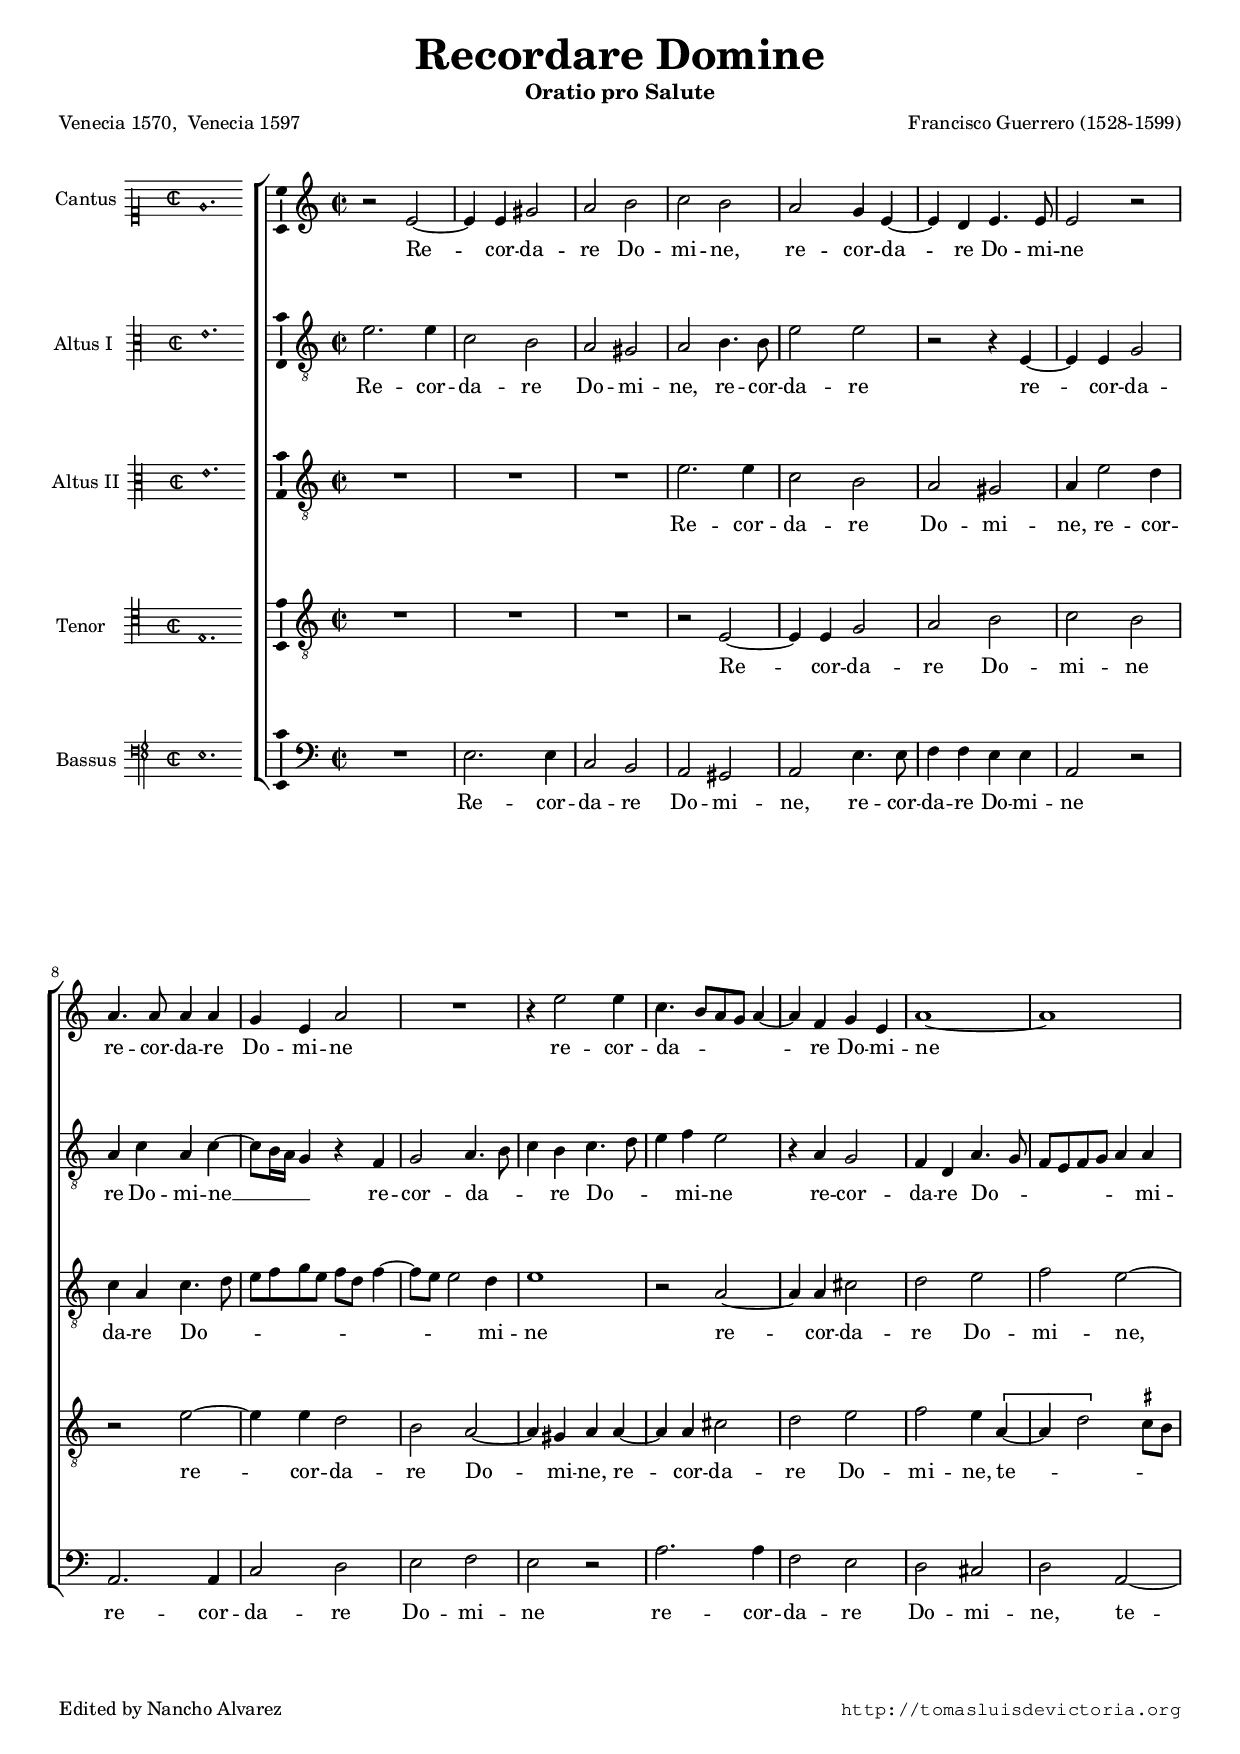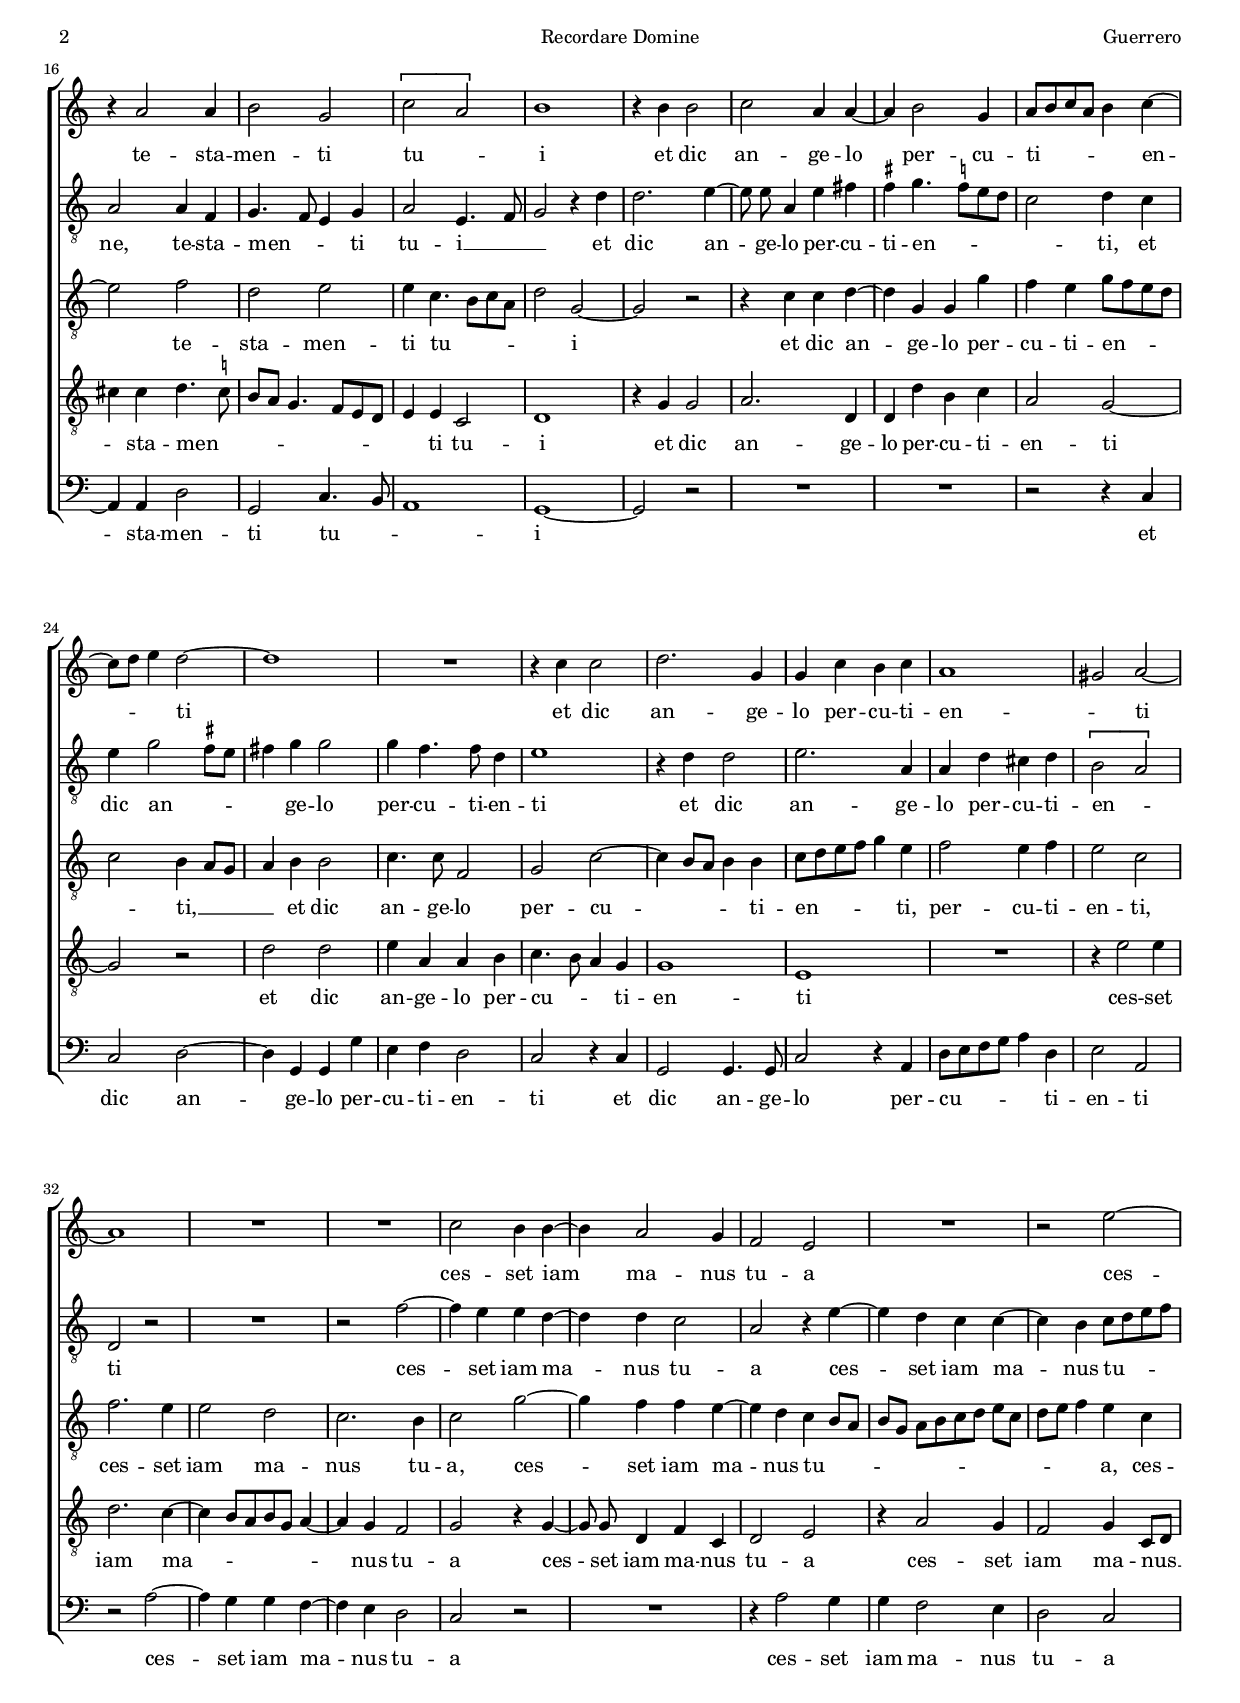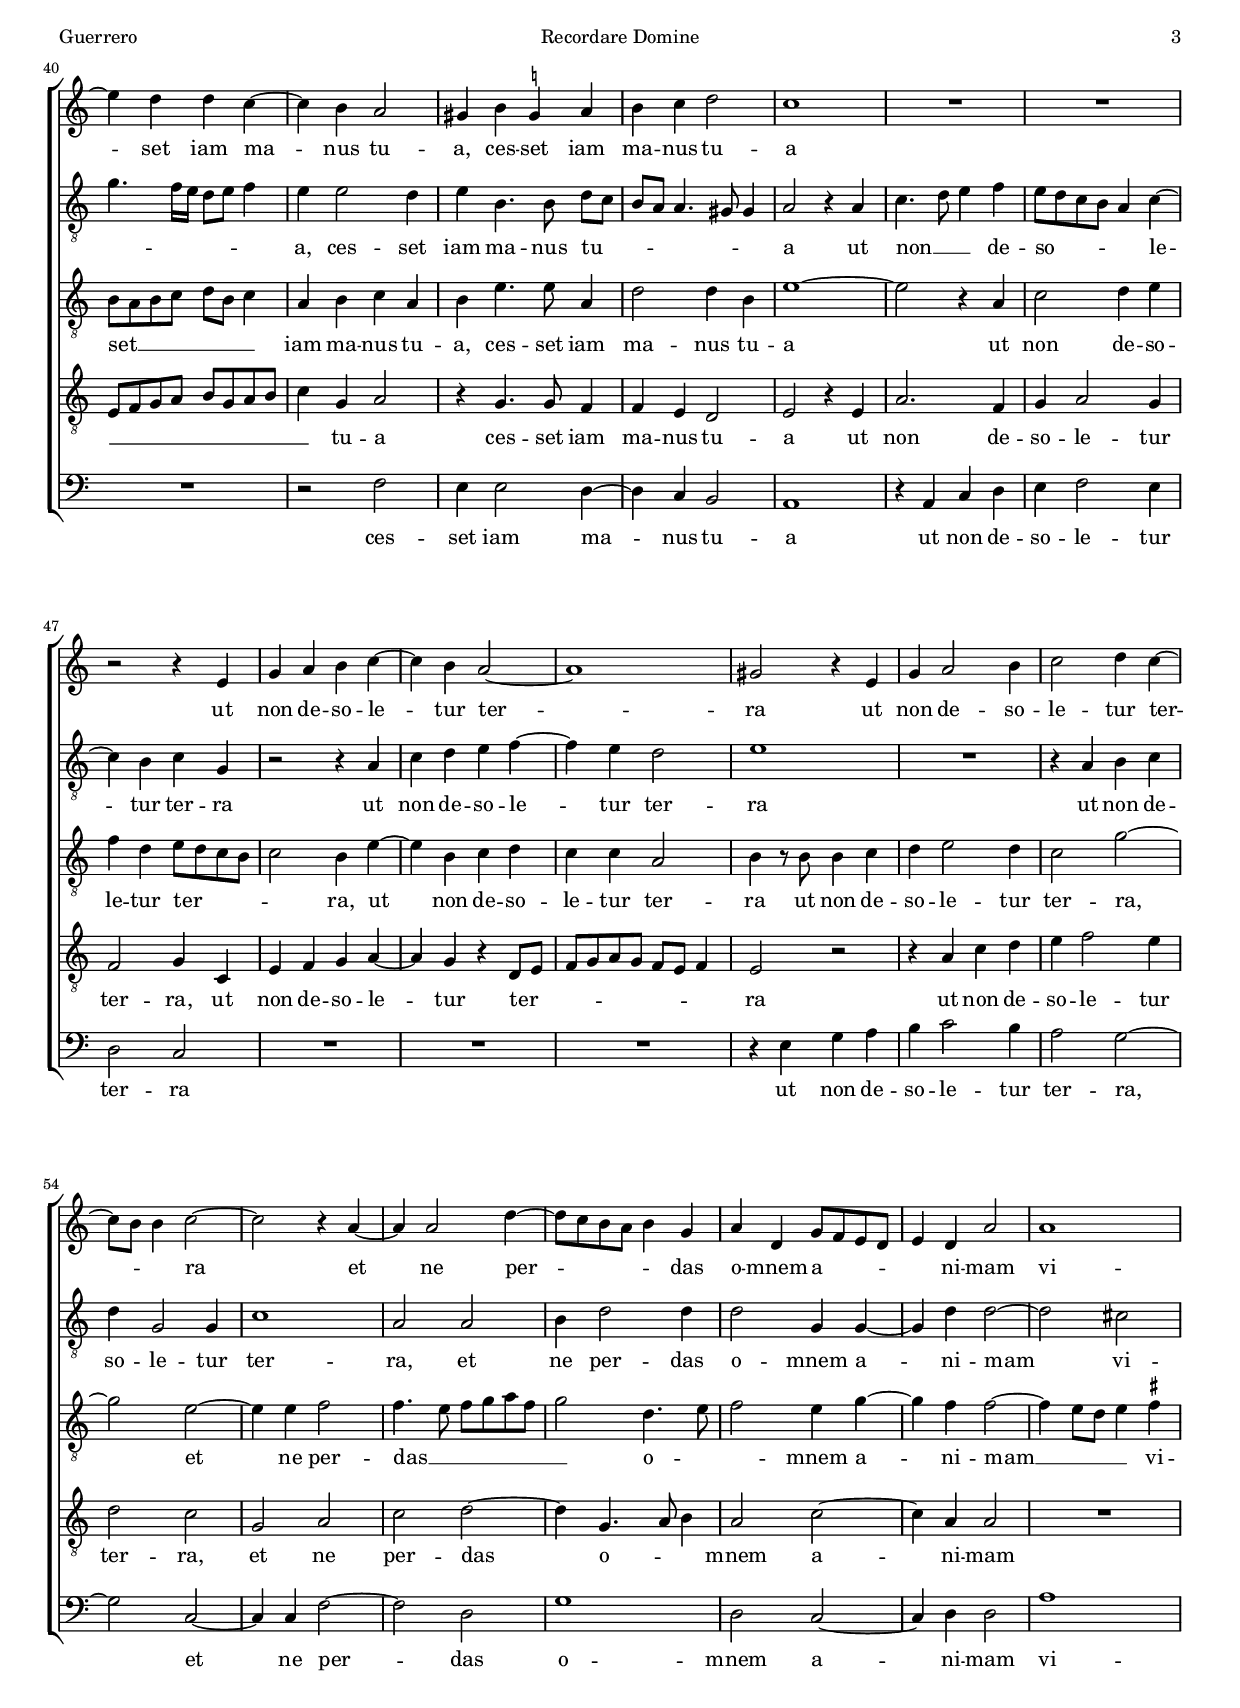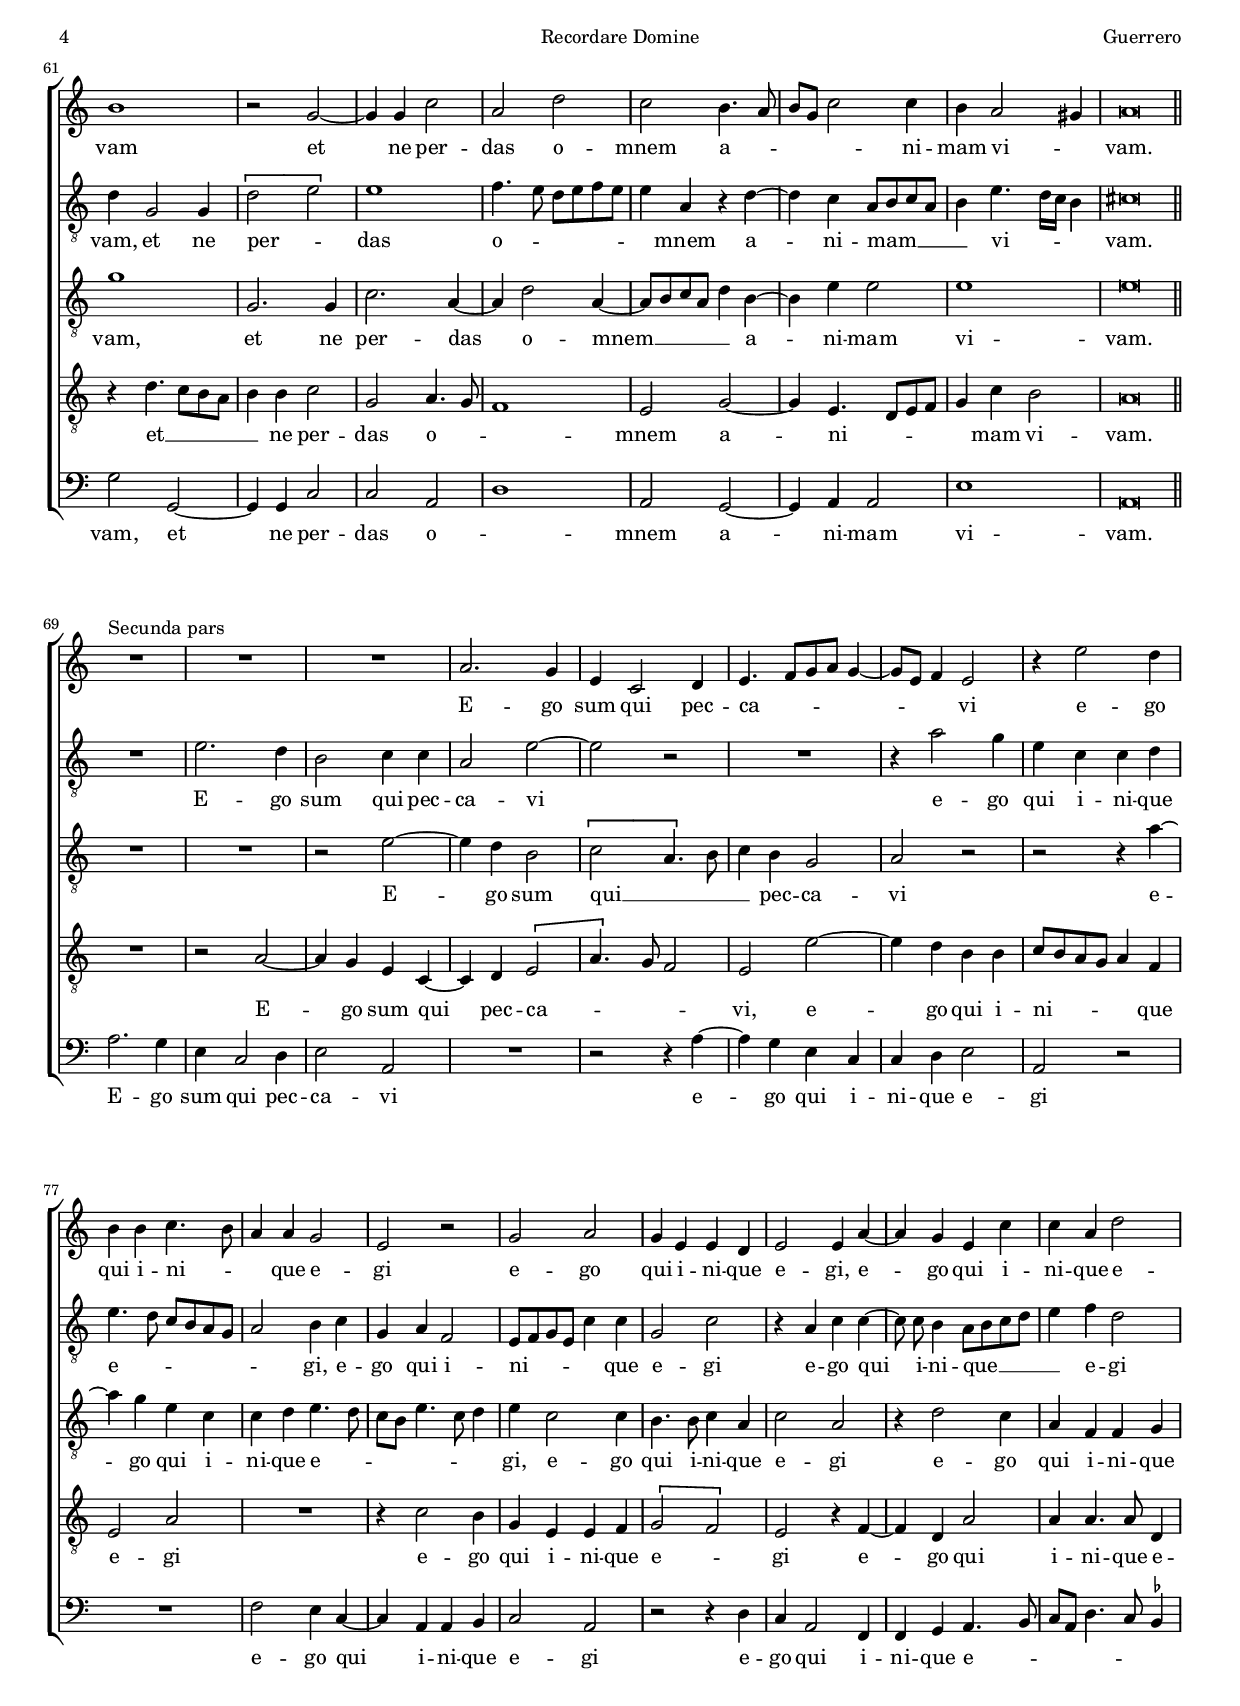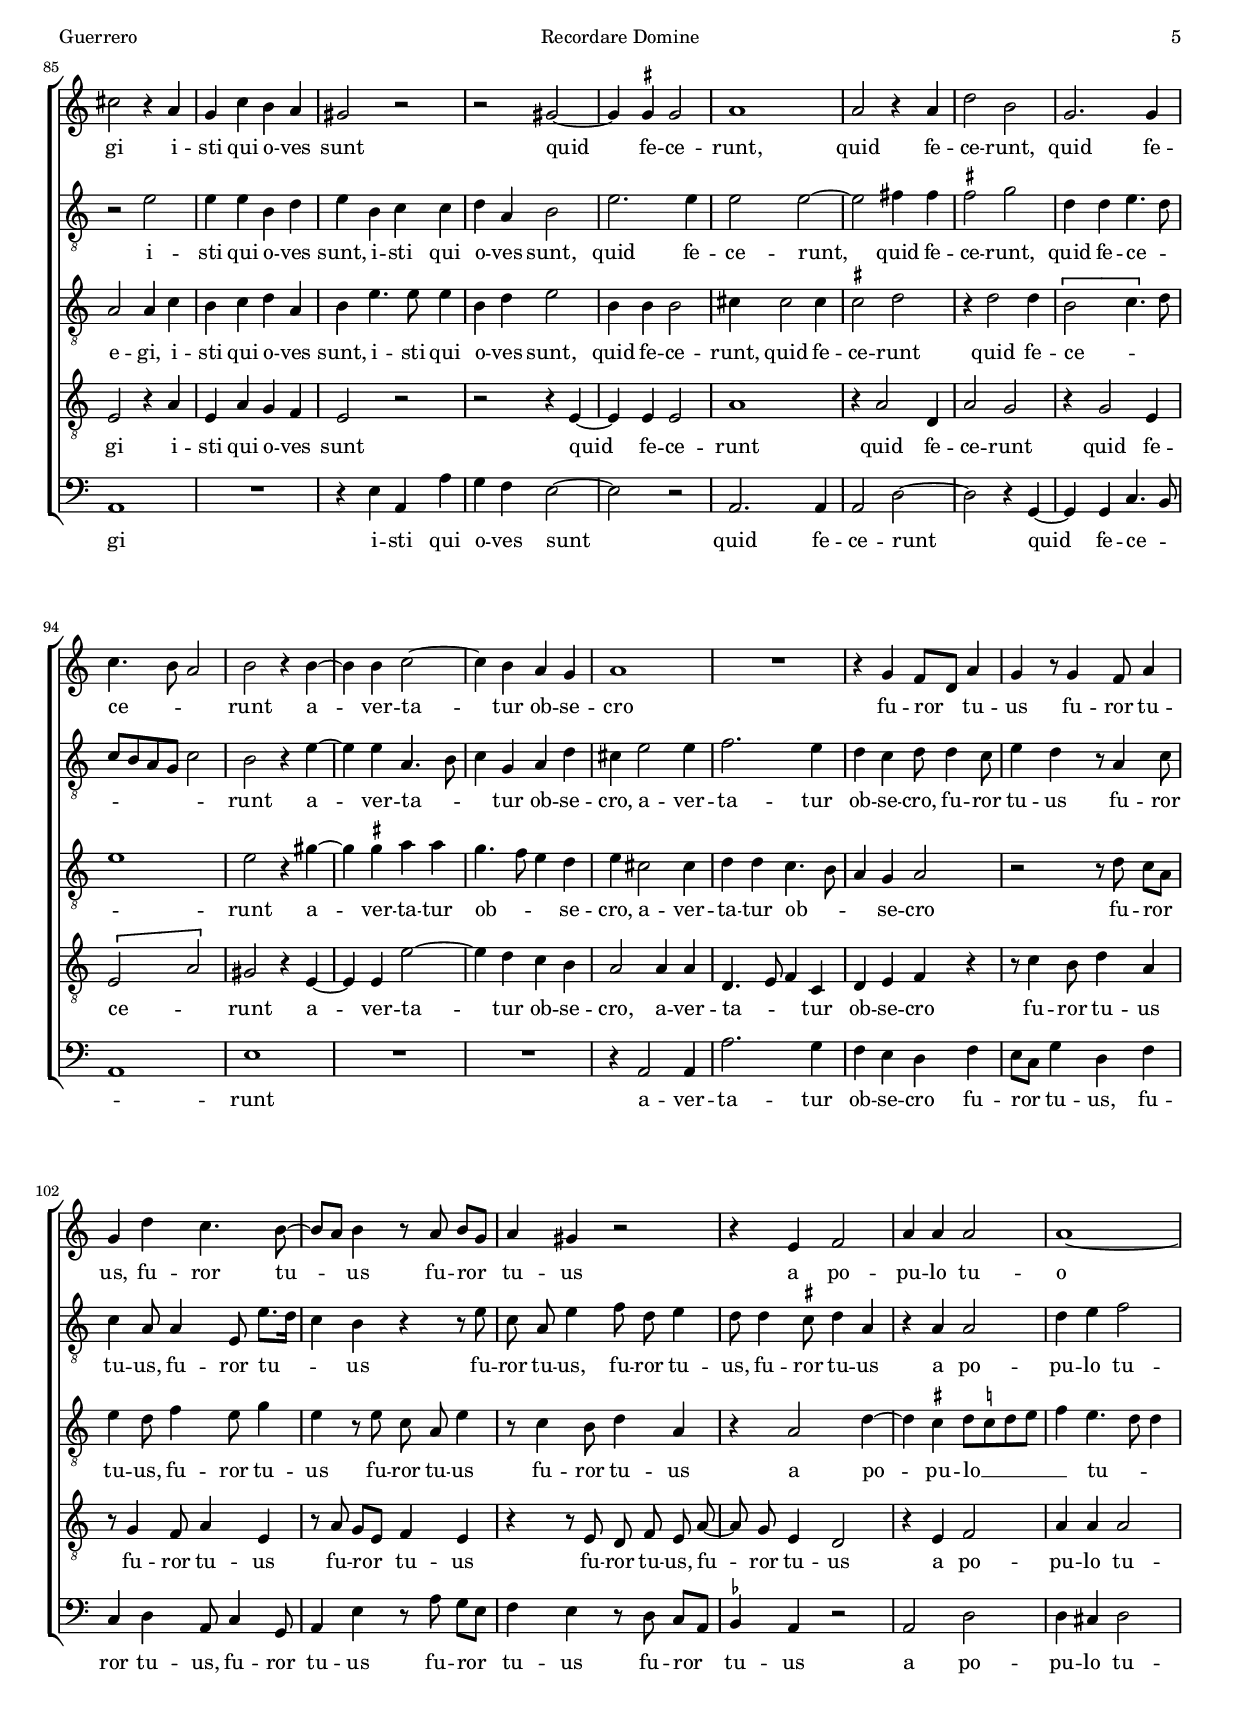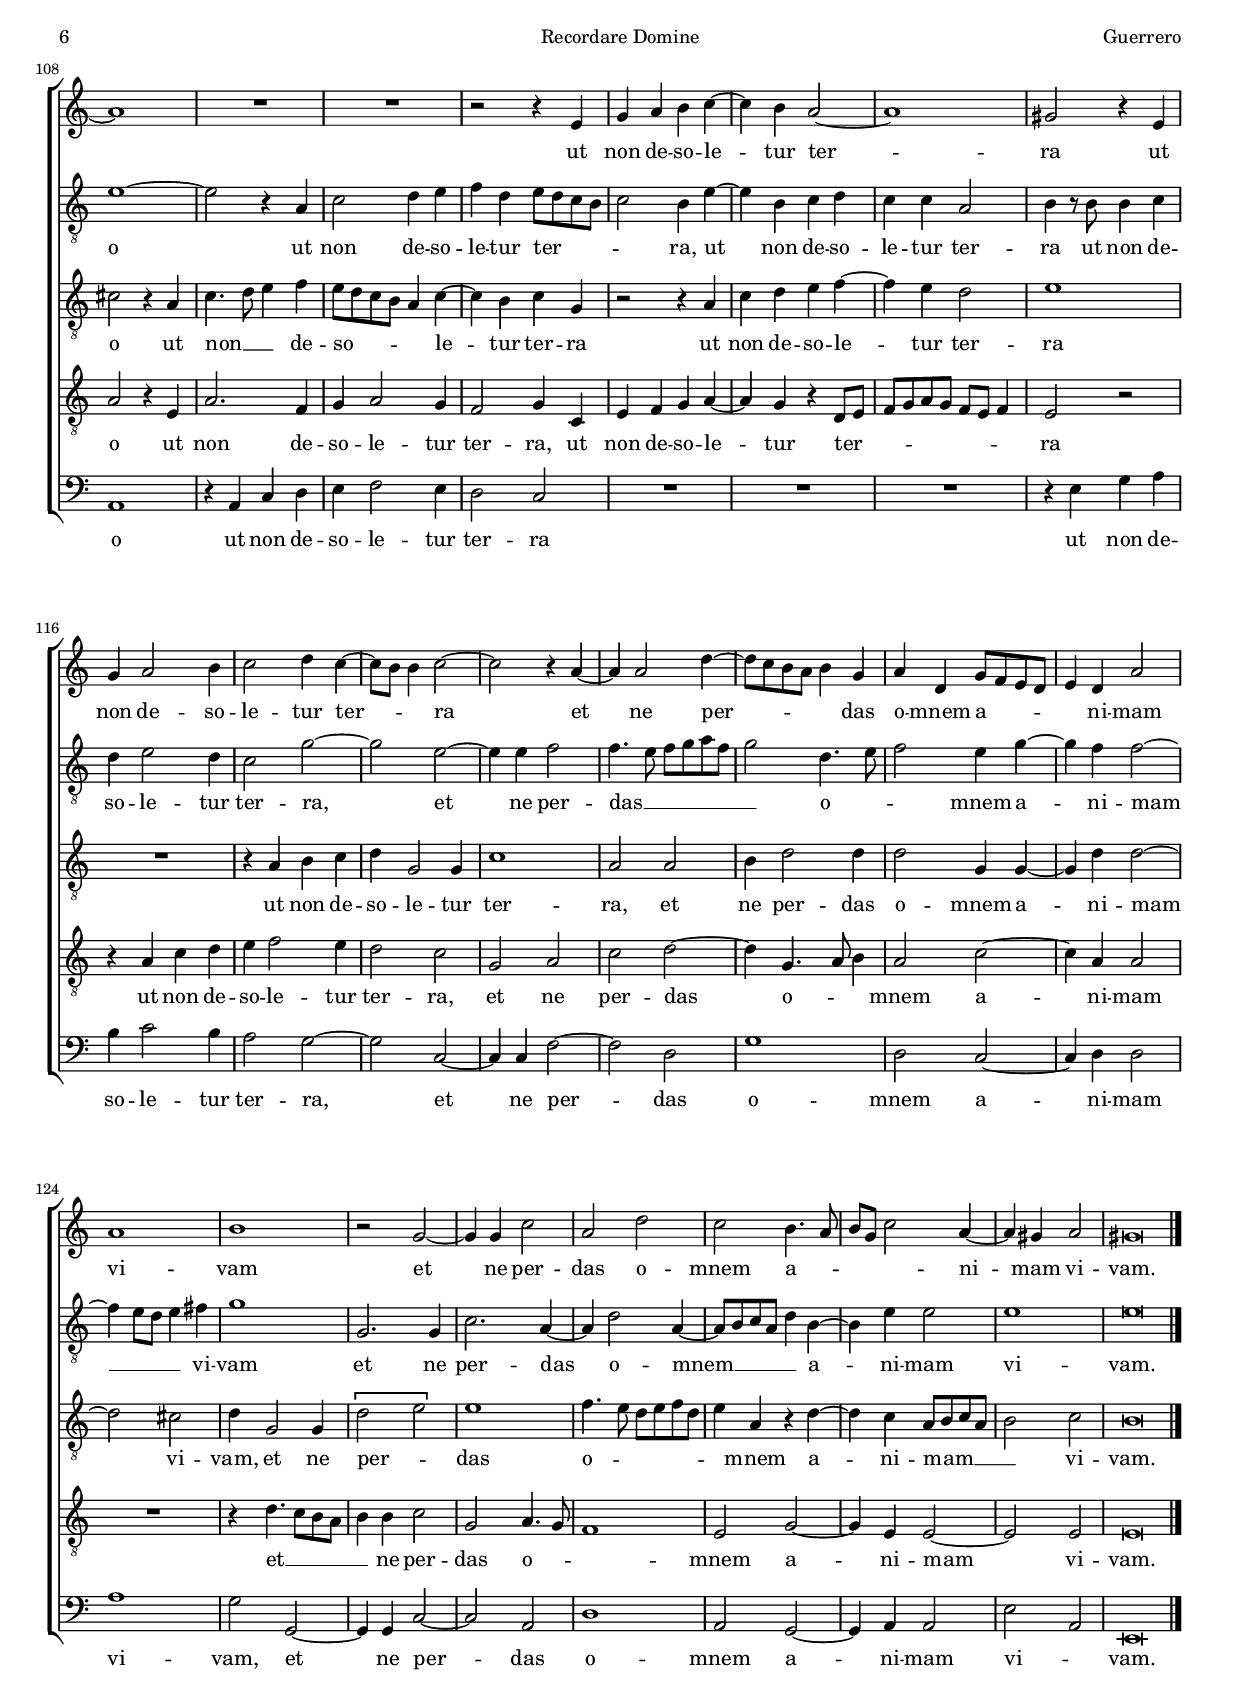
\version "2.18.0"

#(set-default-paper-size "a4")
#(set-global-staff-size 16.4)
#(ly:set-option 'point-and-click #f)
%mobile -s15.0 -i3.3

italicas=\override LyricText.font-shape = #'italic
rectas=\override LyricText.font-shape = #'upright
ss=\once \set suggestAccidentals = ##t
incipitwidth = 20

htitle="Recordare Domine"
hcomposer="Guerrero"

\header {
	title=\markup{\fontsize #3 "Recordare Domine"}
	subtitle=\markup{"Oratio pro Salute"}
	%subsubtitle=\markup{\null \vspace #1 }
	composer="Francisco Guerrero (1528-1599)"
        pdfauthor=\composer
	poet=\markup{"Venecia 1570,  Venecia 1597"}
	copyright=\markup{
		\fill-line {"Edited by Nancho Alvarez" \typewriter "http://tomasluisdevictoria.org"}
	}
%	tagline=""
}

global={\key c \major \time 2/2 \skip 1*68 \bar "||" \break
				\skip 1*64 \bar "|." }

cantus=\relative c'{
	r2 e ~
	e4 e gis2
	a2 b
	c b
	a g4 e ~
	e d e4. e8
	e2 r
	a4. a8 a4 a
	g e a2
	R1
	r4 e'2 e4
	c4. b8[ a g] a4 ~
	a f g e 
	a1 ~
	a r4 a2 a4
	b2 g
	\[c a\]
	b1
	r4 b b2
	c a4 a ~
	a b2 g4
	a8 b c a b4 c ~
	c8 d e4 d2 ~
	d1 
	R1
	r4 c c2
	d2. g,4
	g c b c
	a1
	gis2 a ~
	a1
	R1*2
	c2 b4 b ~
	b a2 g4
	f2 e
	R1
	r2 e' ~
	e4 d d c ~
	c b a2
	gis4 b \ss g a
	b c d2
	c1
	R1*2
	r2 r4 e,
	g a b c ~
	c b a2 ~
	a1
	gis2 r4 e
	g a2 b4
	c2 d4 c ~
	c8 b b4 c2 ~
	c r4 a ~
	a a2 d4 ~
	d8 c b a b4 g
	a d, g8 f e d
	e4 d a'2
	a1
	b
	r2 g ~
	g4 g c2
	a d
	c b4. a8 b g c2 c4
	b a2 gis4
	a\breve*1/2
	\once \override TextScript.padding = #1.0
	s4*0^\markup{"Secunda pars"}
	R1*3
	a2. g4
	e c2 d4
	e4. f8[ g a] g4 ~
	g8 e f4 e2
	r4 e'2 d4
	b b c4. b8
	a4 a g2
	e r
	g a
	g4 e e d
	e2 e4 a ~
	a g e c'
	c a d2
	cis r4 a 
	g c b a 
	gis2 r
	r gis ~
	gis4 \ss gis gis2
	a1
	a2 r4 a
	d2 b
	g2. g4
	c4. b8 a2
	b2 r4 b ~
	b4 b c2 ~
	c4 b a g
	a1
	R1
	r4 g f8 d a'4
	g r8 g4 f8 a4
	g4 d' c4. b8 ~
	b8 a b4	r8 a b[ g]
	a4 gis r2
	r4 e f2
	a4 a a2
	a1 ~
	a 
	R1*2
	r2 r4 e
	g a b c ~
	c b a2 ~
	a1
	gis2 r4 e
	g a2 b4
	c2 d4 c ~
	c8 b b4 c2 ~
	c r4 a ~
	a a2 d4 ~
	d8 c b a b4 g
	a d, g8 f e d
	e4 d a'2
	a1
	b
	r2 g ~
	g4 g c2
	a d
	c b4. a8
	b g c2 a4 ~
	a gis a2
	gis\breve*1/2
}

altus=\relative c'{
	e2. e4
	c2 b
	a gis
	a b4. b8
	e2 e
	r2 r4 e, ~
	e e g2
	a4 c a c ~
	c8 b16 a g4 r f
	g2 a4. b8
	c4 b c4. d8
	e4 f e2
	r4 a, g2
	f4 d a'4. g8
	f e f g a4 a
	a2 a4 f
	g4. f8 e4 g
	a2 e4. f8
	g2 r4 d'
	d2. e4 ~
	\set autoBeaming = ##f
	e8 e a,4 e' fis
	\set autoBeaming = ##t
	\ss fis4 g4. \ss f8 e d
	c2 d4 c
	e g2 \ss fis8 e
	fis4 g g2
	g4 f4. f8 d4
	e1
	r4 d d2
	e2. a,4
	a d cis d
	\[b2 a\]
	d,2 r
	R1
	r2 f' ~
	f4 e e d ~
	d d c2
	a2 r4 e' ~
	e d c c ~
	c b c8 d e f
	g4. f16 e d8 e f4
	e e2 d4
	e b4. b8 d[ c]
	b a a4. gis8 gis4
	a2 r4 a
	c4. d8 e4 f
	e8 d c b a4 c ~
	c b c g
	r2 r4 a
	c d e f ~
	f e d2
	e1
	R1
	r4 a, b c 
	d g,2 g4
	c1
	a2 a
	b4 d2 d4
	d2 g,4 g ~
	g d' d2 ~
	d cis
	d4 g,2 g4
	\[d'2 e\]
	e1
	f4. e8 d e f e
	e4 a, r4 d ~
	d c a8 b c a
	b4 e4. d16 c b4
	cis\breve*1/2
	R1
	e2. d4
	b2 c4 c
	a2 e' ~
	e r
	R1
	r4 a2 g4
	e4 c c d
	e4. d8 c b a g
	a2 b4 c
	g a f2
	e8 f g e c'4 c
	g2 c
	r4 a c c ~
	\set autoBeaming = ##f
	c8 c b4 a8[ b c d]
	\set autoBeaming = ##t
	e4 f d2
	r2 e
	e4 e b d
	e b c c
	d a b2
	e2. e4
	e2 e ~
	e fis4 fis
	\ss fis2 g
	d4 d e4. d8
	c b a g c2
	b2 r4 e ~
	e e a,4. b8
	c4 g a d
	cis e2 e4
	f2. e4
	d c d8 d4 c8
	e4 d r8 a4 c8
	c4 a8 a4 e8 e'8.[ d16]
	c4 b r r8 e
	\set autoBeaming = ##f
	c a e'4 f8 d e4
	\set autoBeaming = ##t
	d8 d4 \ss cis8 d4 a
	r4 a a2
	d4 e f2
	e1 ~
	e2 r4 a,
	c2 d4 e
	f d e8 d c b
	c2 b4 e ~
	e b c d
	c4 c a2
	b4 r8 b b4 c
	d e2 d4
	c2 g' ~
	g e ~
	e4 e f2
	f4. e8 f g a f
	g2 d4. e8
	f2 e4 g ~
	g f f2 ~
	f4 e8 d e4 fis
	g1
	g,2. g4
	c2. a4 ~
	a d2 a4 ~
	a8 b c a d4 b ~
	b e e2
	e1
	e\breve*1/2
}

altusdos=\relative c'{
	R1*3
	e2. e4
	c2 b
	a gis
	a4 e'2 d4
	c a c4. d8
	e8 f g e f d f4 ~
	f8 e e2 d4
	e1
	r2 a, ~
	a4 a cis2
	d e
	f e ~
	e f
	d e
	e4 c4. b8 c a
	d2 g, ~
	g r
	r4 c c d ~
	d g, g g'
	f e g8 f e d
	c2 b4 a8 g
	a4 b b2
	c4. c8 f,2
	g c ~
	c4 b8 a b4 b
	c8 d e f g4 e
	f2 e4 f
	e2 c
	f2. e4
	e2 d
	c2. b4
	c2 g' ~
	g4 f f e ~
	e4 d c b8 a
	b[ g] a[ b c d] e[ c]
	d e f4 e c
	b8 a b c d b c4
	a b c a
	b e4. e8 a,4
	d2 d4 b
	e1 ~
	e2 r4 a,
	c2 d4 e
	f d e8 d c b
	c2 b4 e ~
	e b c d
	c c a2
	b4 r8 b b4 c
	d e2 d4
	c2 g' ~
	g e ~
	e4 e f2
	f4. e8 f g a f
	g2 d4. e8
	f2 e4 g ~
	g f f2 ~
	f4 e8 d e4 \ss fis
	g1
	g,2. g4
	c2. a4 ~
	a d2 a4 ~
	a8 b c a d4 b ~
	b e e2
	e1
	e\breve*1/2
	R1*2
	r2 e ~
	e4 d b2
	\[c2 a4.\]b8
	c4 b g2
	a r
	r2 r4 a' ~
	a g e c
	c d e4. d8 c b
	e4. c8 d4
	e c2 c4
	b4. b8 c4 a
	c2 a
	r4 d2 c4
	a f f g
	a2 a4 c
	b c d a 
	b e4. e8 e4
	b4 d e2
	b4 b b2
	cis4 cis2 cis4
	\ss cis2 d
	r4 d2 d4
	\[b2 c4.\] d8 %! la ligadura es correcta? CSIC: \[c4. d8\]
	e1
	e2 r4 gis ~
	gis \ss gis a a
	g4. f8 e4 d
	e cis2 cis4
	d d c4. b8
	a4 g a2
	r2 r8 d c[ a]
	e'4 d8 f4 e8 g4
	\set autoBeaming = ##f
	e r8 e c a e'4
	\set autoBeaming = ##t
	r8 c4 b8 d4 a
	r4 a2 d4 ~
	d \ss cis d8 \ss c d e
	f4 e4. d8 d4
	cis2 r4 a
	c4. d8 e4 f
	e8 d c b a4 c ~
	c b c g
	r2 r4 a
	c d e f ~
	f4 e d2
	e1
	R1
	r4 a, b c
	d g,2 g4
	c1
	a2 a
	b4 d2 d4
	d2 g,4 g ~
	g d' d2 ~
	d cis
	d4 g,2 g4
	\[d'2 e\]
	e1
	f4. e8 d e f d
	e4 a, r4 d ~
	d c a8 b c a
	b2 c
	b\breve*1/2
}

tenor=\relative c{
	R1*3
	r2 e ~
	e4 e g2
	a b
	c b
	r2 e ~
	e4 e d2
	b a ~
	a4 gis a a ~
	a a cis2
	d2 e
	f e4 \[a, ~
	a d2\] \ss cis8 b
	cis4 cis d4. \ss c8
	b8 a g4. f8 e d
	e4 e c2
	d1
	r4 g g2
	a2. d,4
	d d' b c
	a2 g ~
	g r
	d' d
	e4 a, a b
	c4. b8 a4 g
	g1
	e
	R1
	r4 e'2 e4
	d2. c4 ~
	c b8[ a b g] a4 ~
	a g f2
	g r4 g ~
	\set autoBeaming = ##f
	g8 g d4 f c
	\set autoBeaming = ##t
	d2 e
	r4 a2 g4
	f2 g4 c,8 d
	e f g a b g a b
	c4 g a2
	r4 g4. g8 f4
	f4 e d2
	e r4 e
	a2. f4
	g a2 g4
	f2 g4 c,
	e f g a ~
	a g r4 d8 e 
	f g a g f e f4
	e2 r
	r4 a c d
	e f2 e4
	d2 c
	g a
	c d ~
	d4 g,4. a8 b4
	a2 c ~
	c4 a a2
	R1
	r4 d4. c8 b a
	b4 b c2
	g a4. g8 
	f1
	e2 g ~
	g4 e4. d8 e f
	g4 c b2
	a\breve*1/2
	R1
	r2 a ~
	a4 g e c ~
	c d \[e2
	a4.\] g8 f2
	e e' ~
	e4 d b b
	c8 b a g a4 f
	e2 a
	R1
	r4 c2 b4
	g e e f
	\[g2 f\]
	e r4 f4 ~
	f d a'2
	a4 a4. a8 d,4
	e2 r4 a
	e a g f
	e2 r
	r2 r4 e ~
	e e e2
	a1
	r4 a2 d,4
	a'2 g
	r4 g2 e4
	\[e2 a\]
	gis2 r4 e ~
	e e e'2 ~
	e4 d c b
	a2 a4 a
	d,4. e8 f4 c
	d e f r
	r8 c'4 b8 d4 a
	r8 g4 f8 a4 e
	r8 a g[ e] f4 e
	\set autoBeaming = ##f
	r4 r8 e d f e a ~
	a8 g e4 d2
	\set autoBeaming = ##t
	r4 e f2
	a4 a a2
	a r4 e
	a2. f4
	g a2 g4
	f2 g4 c,
	e f g a ~
	a g r d8 e
	f8 g a g f e f4
	e2 r
	r4 a c d
	e f2 e4
	d2 c
	g a
	c d ~
	d4 g,4. a8 b4
	a2 c ~
	c4 a a2
	R1
	r4 d4. c8 b a
	b4 b c2
	g2 a4. g8
	f1
	e2 g ~
	g4 e e2 ~
	e e
	e\breve*1/2
}

bassus=\relative c{
	R1
	e2. e4
	c2 b
	a gis
	a e'4. e8 
	f4 f e e
	a,2 r
	a2. a4
	c2 d
	e f 
	e r
	a2. a4
	f2 e
	d cis
	d a ~
	a4 a d2
	g,2 c4. b8 a1
	g1 ~
	g2 r
	R1*2
	r2 r4 c
	c2 d ~
	d4 g, g g'
	e f d2
	c r4 c 
	g2 g4. g8
	c2 r4 a
	d8 e f g a4 d,
	e2 a,
	r2 a' ~
	a4 g g f ~
	f e d2
	c r
	R1
	r4 a'2 g4
	g f2 e4
	d2 c
	R1
	r2 f
	e4 e2 d4 ~
	d c b2
	a1
	r4 a c d
	e f2 e4
	d2 c
	R1*3
	r4 e g a
	b c2 b4
	a2 g ~
	g c, ~
	c4 c f2 ~
	f d
	g1
	d2 c ~
	c4 d d2
	a'1
	g2 g, ~
	g4 g c2
	c a
	d1
	a2 g ~
	g4 a a2
	e'1
	a,\breve*1/2
	a'2. g4
	e c2 d4
	e2 a,
	R1
	r2 r4 a' ~
	a g e c
	c d e2
	a,2 r
	R1
	f'2 e4 c ~
	c a a b
	c2 a
	r2 r4 d
	c a2 f4
	f g a4. b8
	c a d4. c8 \ss bes4
	a1
	R1
	r4 e' a, a'
	g f e2 ~
	e r
	a,2. a4
	a2 d ~
	d r4 g, ~
	g g c4. b8 
	a1
	e'
	R1*2
	r4 a,2 a4
	a'2. g4
	f e d f
	e8 c g'4 d f
	c d a8 c4 g8
	a4 e' r8 a g[ e]
	f4 e r8 d c[ a]
	\ss bes4 a r2
	a2 d
	d4 cis d2
	a1
	r4 a c d
	e f2 e4
	d2 c
	R1*3
	r4 e4 g a
	b c2 b4
	a2 g ~
	g c, ~
	c4 c f2 ~
	f d
	g1
	d2 c ~
	c4 d d2
	a'1
	g2 g, ~
	g4 g c2 ~
	c a
	d1
	a2 g ~
	g4 a a2
	e' a,
	e\breve*1/2
}

textocantus=\lyricmode{
Re -- cor -- da -- re Do -- mi -- ne,
re -- cor -- da -- re Do -- mi -- ne
re -- cor -- da -- re Do -- mi -- ne
re -- cor -- da -- _ _ _ _ re Do -- mi -- ne
te -- sta -- men -- ti tu -- _ i
et dic an -- ge -- lo per -- cu -- ti -- _ _ _ _ en -- _ _ ti
et dic an -- ge -- lo per -- cu -- ti -- en -- _ ti
ces -- set iam ma -- nus tu -- a
ces -- set iam ma -- nus tu -- a,
ces -- set iam ma -- nus tu -- a
ut non de -- so -- le -- tur ter -- ra
ut non de -- so -- le -- tur ter -- _ _ ra
et ne per -- _ _ _ _ das o -- mnem a -- _ _ _ _ ni -- mam vi -- vam
et ne per -- das o -- mnem a -- _ _ _ _ ni -- mam vi -- _ vam.
E -- go sum qui pec -- ca -- _ _ _ _ _ _ vi
e -- go qui i -- ni -- _ _ que e -- gi
e -- go qui i -- ni -- que e -- gi,
e -- go qui i -- ni -- que e -- gi
i -- sti qui o -- ves sunt
quid fe -- ce -- runt,
quid fe -- ce -- runt,
quid fe -- ce -- _ _ runt
a -- ver -- ta -- tur ob -- se -- cro
fu -- ror _ tu -- us
fu -- ror tu -- us,
fu -- ror tu -- _ us
fu -- ror _ tu -- us
a po -- pu -- lo tu -- o
ut non de -- so -- le -- tur ter -- ra
ut non de -- so -- le -- tur ter -- _ _ ra
et ne per -- _ _ _ _ das o -- mnem a -- _ _ _ _ ni -- mam vi -- vam
et ne per -- das o -- mnem a -- _ _ _ _ ni -- mam vi -- vam.
}

textoaltus=\lyricmode{
Re -- cor -- da -- re Do -- mi -- ne,
re -- cor -- da -- re
re -- cor -- da -- re Do -- mi -- ne __ _ _ _ 
re -- cor -- da -- _ _ re Do -- _ _ mi -- ne
re -- cor -- da -- re Do -- _ _ _ _ _ _ mi -- ne,
te -- sta -- men -- _ _ ti tu -- i __ _ _ 
et dic an -- ge -- lo per -- cu -- ti -- en -- _ _ _ _ ti,
et dic an -- _ _ _ ge -- lo per -- cu -- ti -- en -- ti
et dic an -- ge -- lo per -- cu -- ti -- en -- _ ti
ces -- set iam ma -- nus tu -- a
ces -- set iam ma -- nus tu -- _ _ _ _ _ _ _ _ _ a,
ces -- set iam ma -- nus tu -- _ _ _ _ _ _ a
ut non __ _ _ de -- so -- _ _ _ _ le -- tur ter -- ra
ut non de -- so -- le -- tur ter -- ra
ut non de -- so -- le -- tur ter -- ra,
et ne per -- das o -- mnem a -- ni -- mam vi -- vam,
et ne per -- _ das o -- _ _ _ _ _ _ mnem
a -- ni -- mam __ _ _ _ _ vi -- _ _ _ vam.
E -- go sum qui pec -- ca -- vi
e -- go qui i -- ni -- que e -- _ _ _ _ _ _ gi,
e -- go qui i -- ni -- _ _ _ _ que e -- gi
e -- go qui i -- ni -- que __ _ _ _ _ e -- gi
i -- sti qui o -- ves sunt,
i -- sti qui o -- ves sunt,
quid fe -- ce -- runt,
quid fe -- ce -- runt,
quid fe -- ce -- _ _ _ _ _ _ runt
a -- ver -- ta -- _ _ tur ob -- se -- cro,
a -- ver -- ta -- tur ob -- se -- cro,
fu -- ror tu -- us
fu -- ror tu -- us,
fu -- ror tu -- _ _ us
fu -- ror tu -- us,
fu -- ror tu -- us,
fu -- ror tu -- us
a po -- pu -- lo tu -- o
ut non de -- so -- le -- tur ter -- _ _ _ _ ra,
ut non de -- so -- le -- tur ter -- ra
ut non de -- so -- le -- tur ter -- ra,
et ne per -- das __ _ _ _ _ _ _ o -- _ _ mnem a -- ni -- mam __ _ _ _ vi -- vam
et ne per -- das o -- mnem __ _ _ _ _ a -- ni -- mam vi -- vam.
}

textoaltusdos=\lyricmode{
Re -- cor -- da -- re Do -- mi -- ne,
re -- cor -- da -- re Do -- _ _ _ _ _ _ _ _ _ _ mi -- ne
re -- cor -- da -- re Do -- mi -- ne,
te -- sta -- men -- ti tu -- _ _ _ _ i
et dic an -- ge -- lo per -- cu -- ti -- en -- _ _ _ _ ti, __ _ _ _
et dic an -- ge -- lo per -- cu -- _ _ _ ti -- en -- _ _ _ _ ti,
per -- cu -- ti -- en -- ti,
ces -- set iam ma -- nus tu -- a,
ces -- set iam ma -- nus tu -- _ _ _ _ _ _ _ _ _ _ _ _ _ a,
ces -- set __ _ _ _ _ _ _ iam ma -- nus tu -- a,
ces -- set iam ma -- nus tu -- a
ut non de -- so -- le -- tur ter -- _ _ _ _ ra,
ut non de -- so -- le -- tur ter -- ra
ut non de -- so -- le -- tur ter -- ra,
et ne per -- das __ _ _ _ _ _ _ o -- _ _ mnem a -- ni -- mam __ _ _ _ vi -- vam,
et ne per -- das o -- mnem __ _ _ _ _ a -- ni -- mam vi -- vam.
E -- go sum qui __ _ _ _ pec -- ca -- vi
e -- go qui i -- ni -- que e -- _ _ _ _ _ _ gi,
e -- go qui i -- ni -- que e -- gi
e -- go qui i -- ni -- que e -- gi,
i -- sti qui o -- ves sunt,
i -- sti qui o -- ves sunt,
quid fe -- ce -- runt,
quid fe -- ce -- runt
quid fe -- ce -- _ _ _ runt
a -- ver -- ta -- tur ob -- _ _ se -- cro,
a -- ver -- ta -- tur ob -- _ _ se -- cro
fu -- ror _ tu -- us,
fu -- ror tu -- us
fu -- ror tu -- us
fu -- ror tu -- us
a po -- pu -- lo __ _ _ _ _ tu -- _ _ o
ut non __ _ _ de -- so -- _ _ _ _ le -- tur ter -- ra
ut non de -- so -- le -- tur ter -- ra
ut non de -- so -- le -- tur ter -- ra,
et ne per -- das o -- mnem a -- ni -- mam vi -- vam,
et ne per -- _ das
o -- _ _ _ _ _ _ mnem
a -- ni -- mam __ _ _ _ _ vi -- vam.
}

textotenor=\lyricmode{
Re -- cor -- da -- re Do -- mi -- ne
re -- cor -- da -- re Do -- mi -- ne,
re -- cor -- da -- re Do -- mi -- ne,
te -- _ _ _ _ sta -- men -- _ _ _ _ _ _ _ _ ti tu -- i
et dic an -- ge -- lo per -- cu -- ti -- en -- ti
et dic an -- ge -- lo per -- cu -- _ _ ti -- en -- ti
ces -- set iam ma -- _ _ _ _ _ nus tu -- a
ces -- set iam ma -- nus tu -- a
ces -- set iam ma -- nus __ _ _ _ _ _ _ _ _ _ _ tu -- a
ces -- set iam ma -- nus tu -- a
ut non de -- so -- le -- tur ter -- ra,
ut non de -- so -- le -- tur ter -- _ _ _ _ _ _ _ _ ra
ut non de -- so -- le -- tur ter -- ra,
et ne per -- das o -- _ _ mnem a -- ni -- mam
et __ _ _ _ _ ne per -- das o -- _ _ mnem a -- ni -- _ _ _ _ mam vi -- vam.
E -- go sum qui pec -- ca -- _ _ _ vi,
e -- go qui i -- ni -- _ _ _ _ que e -- gi
e -- go qui i -- ni -- que e -- _ gi
e -- go qui i -- ni -- que e -- gi
i -- sti qui o -- ves sunt
quid fe -- ce -- runt
quid fe -- ce -- runt
quid fe -- ce -- _ runt
a -- ver -- ta -- tur ob -- se -- cro,
a -- ver -- ta -- _ _ tur ob -- se -- cro
fu -- ror tu -- us
fu -- ror tu -- us
fu -- ror _ tu -- us
fu -- ror tu -- us,
fu -- ror tu -- us
a po -- pu -- lo tu -- o
ut non de -- so -- le -- tur ter -- ra,
ut non de -- so -- le -- tur ter -- _ _ _ _ _ _ _ _ ra
ut non de -- so -- le -- tur ter -- ra,
et ne per -- das o -- _ _ mnem a -- ni -- mam
et __ _ _ _ _ ne per -- das o -- _ _ mnem a -- ni -- mam vi -- vam.
}

textobassus=\lyricmode{
Re -- cor -- da -- re Do -- mi -- ne,
re -- cor -- da -- re Do -- mi -- ne
re -- cor -- da -- re Do -- mi -- ne
re -- cor -- da -- re Do -- mi -- ne,
te -- sta -- men -- ti tu -- _ _ i
et dic an -- ge -- lo per -- cu -- ti -- en -- ti
et dic an -- ge -- lo per -- cu -- _ _ _ _ ti -- en -- ti
ces -- set iam ma -- nus tu -- a
ces -- set iam ma -- nus tu -- a
ces -- set iam ma -- nus tu -- a
ut non de -- so -- le -- tur ter -- ra
ut non de -- so -- le -- tur ter -- ra,
et ne per -- das o -- mnem a -- ni -- mam vi -- vam,
et ne per -- das o -- _ mnem a -- ni -- mam vi -- vam.
E -- go sum qui pec -- ca -- vi
e -- go qui i -- ni -- que e -- gi
e -- go qui i -- ni -- que e -- gi
e -- go qui i -- ni -- que e -- _ _ _ _ _ _ gi
i -- sti qui o -- ves sunt
quid fe -- ce -- runt
quid fe -- ce -- _ _ runt
a -- ver -- ta -- tur ob -- se -- cro
fu -- ror _ tu -- us,
fu -- ror tu -- us,
fu -- ror tu -- us
fu -- ror _ tu -- us
fu -- ror _ tu -- us
a po -- pu -- lo tu -- o
ut non de -- so -- le -- tur ter -- ra
ut non de -- so -- le -- tur ter -- ra,
et ne per -- das o -- mnem a -- ni -- mam vi -- vam,
et ne per -- das o -- mnem a -- ni -- mam vi -- _ vam.
}

incipitcantus=\markup{
	\score{
		{ 
		\set Staff.instrumentName="Cantus "
		\override NoteHead.style = #'neomensural
		\override Rest.style = #'neomensural
		\override Staff.TimeSignature.style = #'neomensural
		\cadenzaOn 
		\clef "petrucci-c1"
		\key c \major
		\time 2/2
		e'1.
		} 
	\layout {
		\context {\Voice
			\remove Ligature_bracket_engraver
			\consists Mensural_ligature_engraver
		}
		line-width=\incipitwidth
		indent = 0
	}
	}
}

incipitaltus=\markup{
	\score{
		{ 
		\set Staff.instrumentName="Altus I  "
		\override NoteHead.style = #'neomensural
		\override Rest.style = #'neomensural
		\override Staff.TimeSignature.style = #'neomensural
		\cadenzaOn 
		\clef "petrucci-c3"
		\key c \major
		\time 2/2
		e'1.
		} 
	\layout {
		\context {\Voice
			\remove Ligature_bracket_engraver
			\consists Mensural_ligature_engraver
		}
		line-width=\incipitwidth
		indent = 0
	}
	}
}

incipitaltusdos=\markup{
	\score{
		{ 
		\set Staff.instrumentName="Altus II "
		\override NoteHead.style = #'neomensural
		\override Rest.style = #'neomensural
		\override Staff.TimeSignature.style = #'neomensural
		\cadenzaOn 
		\clef "petrucci-c3"
		\key c \major
		\time 2/2
		e'1.
		} 
	\layout {
		\context {\Voice
			\remove Ligature_bracket_engraver
			\consists Mensural_ligature_engraver
		}
		line-width=\incipitwidth
		indent = 0
	}
	}
}

incipittenor=\markup{
	\score{
		{ 
		\set Staff.instrumentName="Tenor   "
		\override NoteHead.style = #'neomensural 
		\override Rest.style = #'neomensural
		\override Staff.TimeSignature.style = #'neomensural
		\cadenzaOn 
		\clef "petrucci-c4"
		\key c \major
		\time 2/2
		e1.
		} 
	\layout {
		\context {\Voice
			\remove Ligature_bracket_engraver
			\consists Mensural_ligature_engraver
		}
		line-width=\incipitwidth
		indent=0
	}
	}
}

incipitbassus=\markup{
	\score{
		{ 
		\set Staff.instrumentName="Bassus "
		\override NoteHead.style = #'neomensural 
		\override Rest.style = #'neomensural
		\override Staff.TimeSignature.style = #'neomensural
		\cadenzaOn 
		\clef "petrucci-f4"
		\key c \major
		\time 2/2
		e1.
		} 
	\layout {
		\context {\Voice
			\remove Ligature_bracket_engraver
			\consists Mensural_ligature_engraver
		}
		line-width=\incipitwidth
		indent=0
	}
	}
}



\score {\transpose c' c'{
\new ChoirStaff<<

	\new Staff <<\global
	\new Voice="v1" {
		\set Staff.instrumentName=\incipitcantus
		\clef "treble"
		\cantus }
	\new Lyrics \lyricsto "v1" {\textocantus }
	>>

	\new Staff <<\global
	\new Voice="v2" {
		\set Staff.instrumentName=\incipitaltus
		\clef "G_8"
		\altus }
	\new Lyrics \lyricsto "v2" {\textoaltus }
	>>

	\new Staff <<\global
	\new Voice="v5" {
		\set Staff.instrumentName=\incipitaltusdos
		\clef "G_8"
		\altusdos }
	\new Lyrics \lyricsto "v5" {\textoaltusdos }
	>>
	
	\new Staff <<\global
	\new Voice="v3" {
		\set Staff.instrumentName=\incipittenor
		\clef "G_8"
		\tenor }
	\new Lyrics \lyricsto "v3" {\textotenor }
	>>

	\new Staff <<\global
	\new Voice="v4" {
		\set Staff.instrumentName=\incipitbassus
		\clef "bass"
		\bassus }
	\new Lyrics \lyricsto "v4" {\textobassus }
	>>
	
>>

	}%transpose

\layout{ 
	\context {\Lyrics 
		\override VerticalAxisGroup.staff-affinity = #UP
		\override VerticalAxisGroup.nonstaff-relatedstaff-spacing =
			#'((basic-distance . 0) (minimum-distance . 0) (padding . 1))
		\override LyricText.font-size = #1.2
		\override LyricHyphen.minimum-distance = #0.5
	}
	\context {\Score 
		tempoHideNote = ##t
		\override BarNumber.padding = #2 
	}
	\context {\Voice 
                 melismaBusyProperties = #'(tieMelismaBusy) 
		%autoBeaming = ##f
	}
	\context {\Staff 
                %\RemoveEmptyStaves
                %\override VerticalAxisGroup.remove-first = ##t
		\override VerticalAxisGroup.staff-staff-spacing =
			#'((basic-distance . 11) (minimum-distance . 0) (padding . 1))
		\consists Ambitus_engraver 
		\override LigatureBracket.padding = #1
	}
}

%\midi { \mtempo }

}


\paper{
	evenHeaderMarkup=\markup  \fill-line { \fromproperty #'page:page-number-string \htitle \hcomposer }
	oddHeaderMarkup= \markup  \fill-line { \on-the-fly #not-first-page \hcomposer \on-the-fly #not-first-page \htitle \on-the-fly #not-first-page \fromproperty #'page:page-number-string }
	%system-count=20
	%page-count = 8
	ragged-last-bottom = ##f
	indent=3.5\cm
	system-system-spacing =
	#'((basic-distance . 20) (minimum-distance . 0) (padding . 5))
	top-system-spacing = % header
	#'((basic-distance . 9) (minimum-distance . 0) (padding . 0))
	last-bottom-spacing = % footer
	#'((basic-distance . 12) (minimum-distance . 0) (padding . 0))
	markup-system-spacing.padding = #1.5
}
